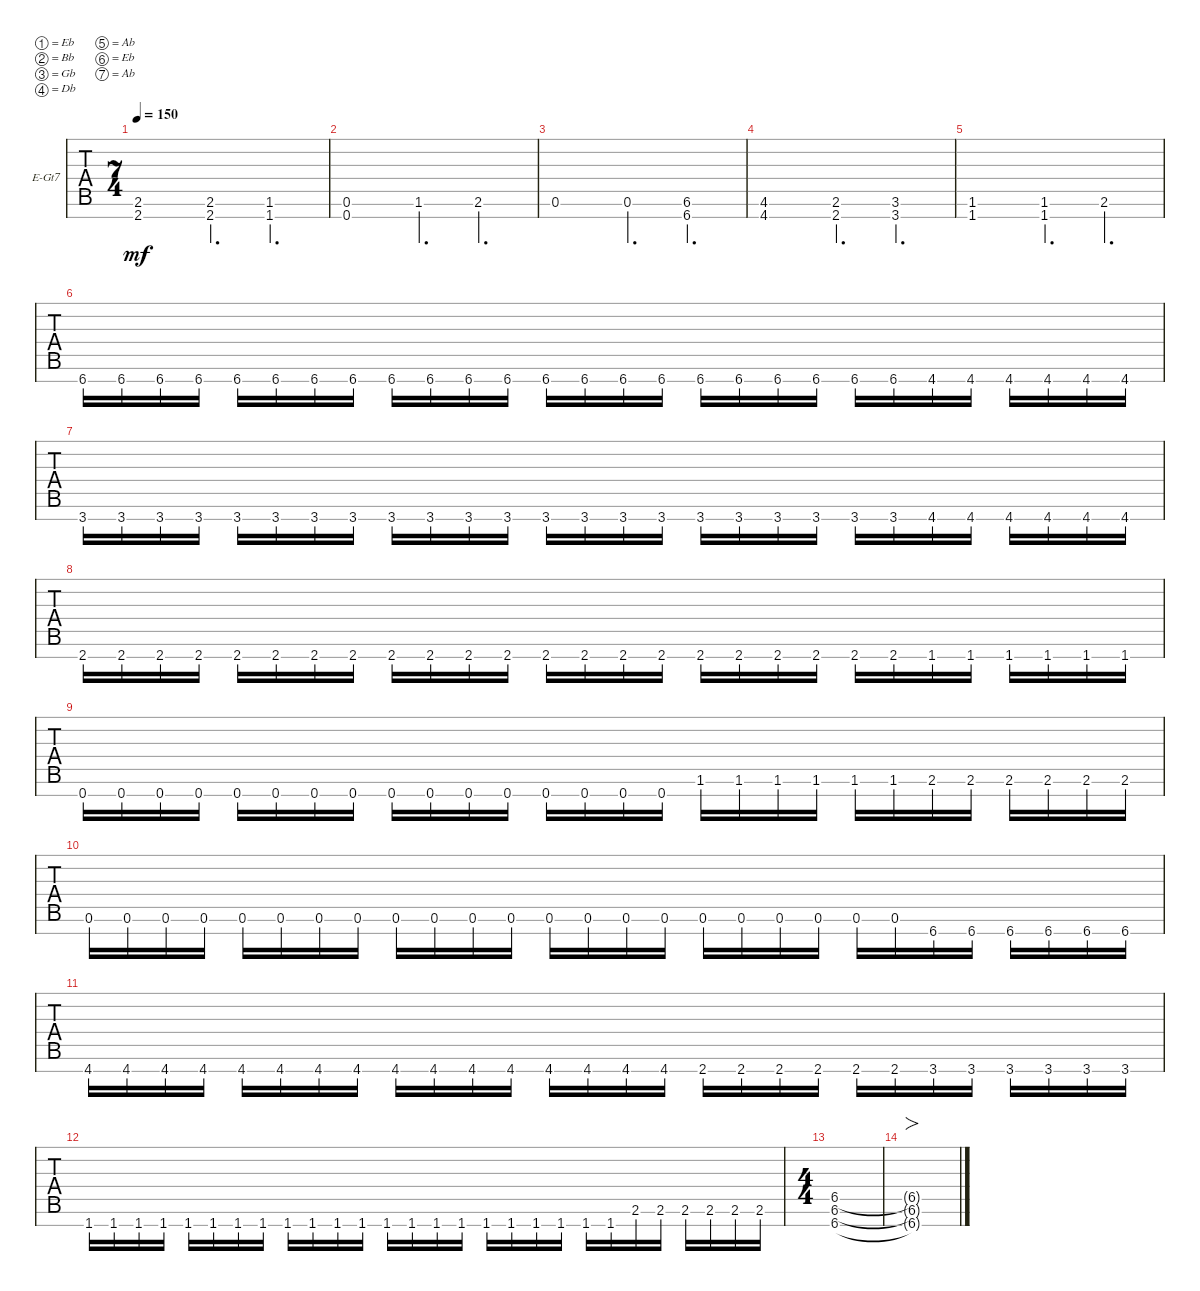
\defaultSystemsLayout 4
\bracketExtendMode groupsimilarinstruments
\firstSystemTrackNameOrientation horizontal
\otherSystemsTrackNameOrientation horizontal
\track ("Left Guitar" "E-Gt7") {instrument distortionguitar}
\staff {tabs}
\tuning (Eb4 Bb3 Gb3 Db3 Ab2 Eb2 Ab1)
\ts (7 4)
\tempo 150
\clef g2
\ks c
(2.7 2.6).1{dy mf} (2.7 2.6).4{d} (1.6 1.7).4{d} |
(0.7 0.6).1 1.6.4{d} 2.6.4{d} |
0.6.1 0.6.4{d} (6.6 6.7).4{d} |
(4.6 4.7).1 (2.6 2.7).4{d} (3.6 3.7).4{d} |
(1.6 1.7).1 (1.6 1.7).4{d} 2.6.4{d} |
6.7.16 6.7.16 6.7.16 6.7.16 6.7.16 6.7.16 6.7.16 6.7.16 6.7.16 6.7.16 6.7.16 6.7.16 6.7.16 6.7.16 6.7.16 6.7.16 6.7.16 6.7.16 6.7.16 6.7.16 6.7.16 6.7.16 4.7.16 4.7.16 4.7.16 4.7.16 4.7.16 4.7.16 |
3.7.16 3.7.16 3.7.16 3.7.16 3.7.16 3.7.16 3.7.16 3.7.16 3.7.16 3.7.16 3.7.16 3.7.16 3.7.16 3.7.16 3.7.16 3.7.16 3.7.16 3.7.16 3.7.16 3.7.16 3.7.16 3.7.16 4.7.16 4.7.16 4.7.16 4.7.16 4.7.16 4.7.16 |
2.7.16 2.7.16 2.7.16 2.7.16 2.7.16 2.7.16 2.7.16 2.7.16 2.7.16 2.7.16 2.7.16 2.7.16 2.7.16 2.7.16 2.7.16 2.7.16 2.7.16 2.7.16 2.7.16 2.7.16 2.7.16 2.7.16 1.7.16 1.7.16 1.7.16 1.7.16 1.7.16 1.7.16 |
0.7.16 0.7.16 0.7.16 0.7.16 0.7.16 0.7.16 0.7.16 0.7.16 0.7.16 0.7.16 0.7.16 0.7.16 0.7.16 0.7.16 0.7.16 0.7.16 1.6.16 1.6.16 1.6.16 1.6.16 1.6.16 1.6.16 2.6.16 2.6.16 2.6.16 2.6.16 2.6.16 2.6.16 |
0.6.16 0.6.16 0.6.16 0.6.16 0.6.16 0.6.16 0.6.16 0.6.16 0.6.16 0.6.16 0.6.16 0.6.16 0.6.16 0.6.16 0.6.16 0.6.16 0.6.16 0.6.16 0.6.16 0.6.16 0.6.16 0.6.16 6.7.16 6.7.16 6.7.16 6.7.16 6.7.16 6.7.16 |
4.7.16 4.7.16 4.7.16 4.7.16 4.7.16 4.7.16 4.7.16 4.7.16 4.7.16 4.7.16 4.7.16 4.7.16 4.7.16 4.7.16 4.7.16 4.7.16 2.7.16 2.7.16 2.7.16 2.7.16 2.7.16 2.7.16 3.7.16 3.7.16 3.7.16 3.7.16 3.7.16 3.7.16 |
1.7.16 1.7.16 1.7.16 1.7.16 1.7.16 1.7.16 1.7.16 1.7.16 1.7.16 1.7.16 1.7.16 1.7.16 1.7.16 1.7.16 1.7.16 1.7.16 1.7.16 1.7.16 1.7.16 1.7.16 1.7.16 1.7.16 2.6.16 2.6.16 2.6.16 2.6.16 2.6.16 2.6.16 |
\ts (4 4)
(6.7 6.6 6.5).1 |
(6.7{t} 6.6{t} 6.5{t}).1{fo}
